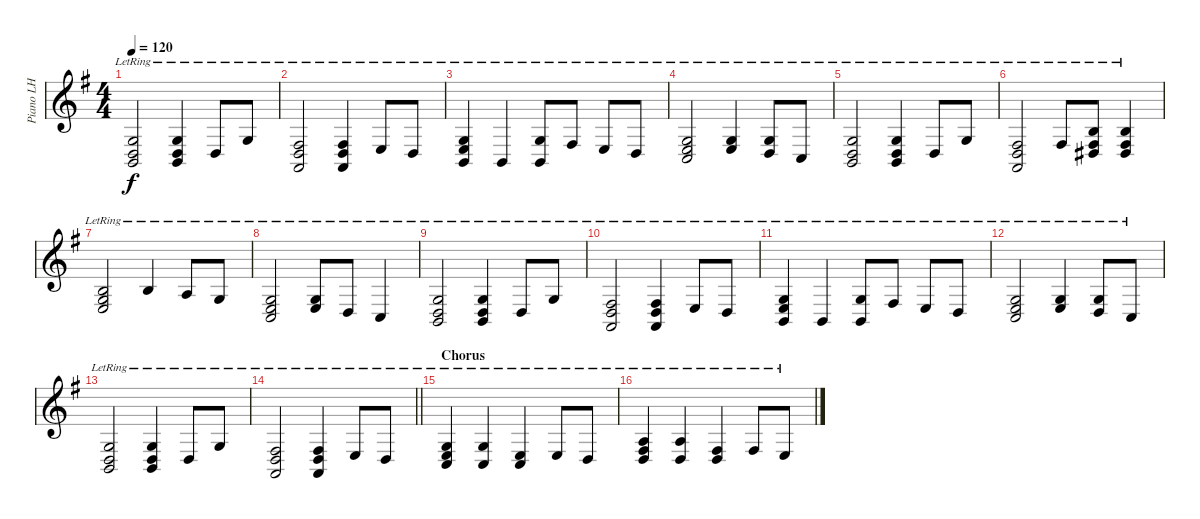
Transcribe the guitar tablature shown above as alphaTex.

\track ("Piano LH" "Piano LH") {instrument brightacousticpiano}
\staff {score}
\tuning (E4 B3 G3 D3 A2 E2) {hide}
\ts (4 4)
\tempo 120
\clef g2
\ks g
(0.3{lr} 0.4{lr} 2.5{lr}).2{dy f} (0.3{lr} 0.4{lr} 2.5{lr}).4 0.4{lr}.8 0.3{lr}.8 |
(4.4{lr} 5.5{lr} 5.6{lr}).2 (4.4{lr} 5.5{lr} 5.6{lr}).4 2.4{lr}.8 0.4{lr}.8 |
(0.3{lr} 2.4{lr} 2.5{lr}).4 2.5{lr}.4 (0.3{lr} 2.5{lr}).8 4.4{lr}.8 2.4{lr}.8 0.4{lr}.8 |
(0.3{lr} 2.4{lr} 3.5{lr}).2 (0.3{lr} 2.4{lr}).4 (0.3{lr} 0.4{lr}).8 3.5{lr}.8 |
(0.3{lr} 0.4{lr} 2.5{lr}).2 (0.3{lr} 0.4{lr} 2.5{lr}).4 0.4{lr}.8 0.3{lr}.8 |
(4.4{lr} 5.5{lr} 5.6{lr}).2 4.4{lr}.8 (4.3{lr} 4.4{lr} 6.5{lr}).8 (4.3{lr} 4.4{lr} 6.5{lr}).4 |
(0.2{lr} 0.3{lr} 2.4{lr}).2 0.2{lr}.4 2.3{lr}.8 0.3{lr}.8 |
(0.3{lr} 2.4{lr} 3.5{lr}).2 (0.3{lr} 2.4{lr}).8 0.4{lr}.8 3.5{lr}.4 |
(0.3{lr} 0.4{lr} 2.5{lr}).2 (0.3{lr} 0.4{lr} 2.5{lr}).4 0.4{lr}.8 0.3{lr}.8 |
(4.4{lr} 5.5{lr} 5.6{lr}).2 (4.4{lr} 5.5{lr} 5.6{lr}).4 2.4{lr}.8 0.4{lr}.8 |
(0.3{lr} 2.4{lr} 2.5{lr}).4 2.5{lr}.4 (0.3{lr} 2.5{lr}).8 4.4{lr}.8 2.4{lr}.8 0.4{lr}.8 |
(0.3{lr} 2.4{lr} 3.5{lr}).2 (0.3{lr} 2.4{lr}).4 (0.3{lr} 0.4{lr}).8 3.5{lr}.8 |
(0.3{lr} 0.4{lr} 2.5{lr}).2 (0.3{lr} 0.4{lr} 2.5{lr}).4 0.4{lr}.8 0.3{lr}.8 |
\barLineRight lightlight
(4.4{lr} 5.5{lr} 5.6{lr}).2 (4.4{lr} 5.5{lr} 5.6{lr}).4 2.4{lr}.8 0.4{lr}.8 |
\section ("" "Chorus")
(0.3{lr} 2.4{lr} 3.5{lr}).4 (0.3{lr} 3.5{lr}).4 (2.4{lr} 3.5{lr}).4 2.4{lr}.8 0.4{lr}.8 |
(2.3{lr} 4.4{lr} 5.5{lr}).4 (2.3{lr} 0.4{lr}).4 (4.4{lr} 5.5{lr}).4 4.4{lr}.8 2.4{lr}.8
